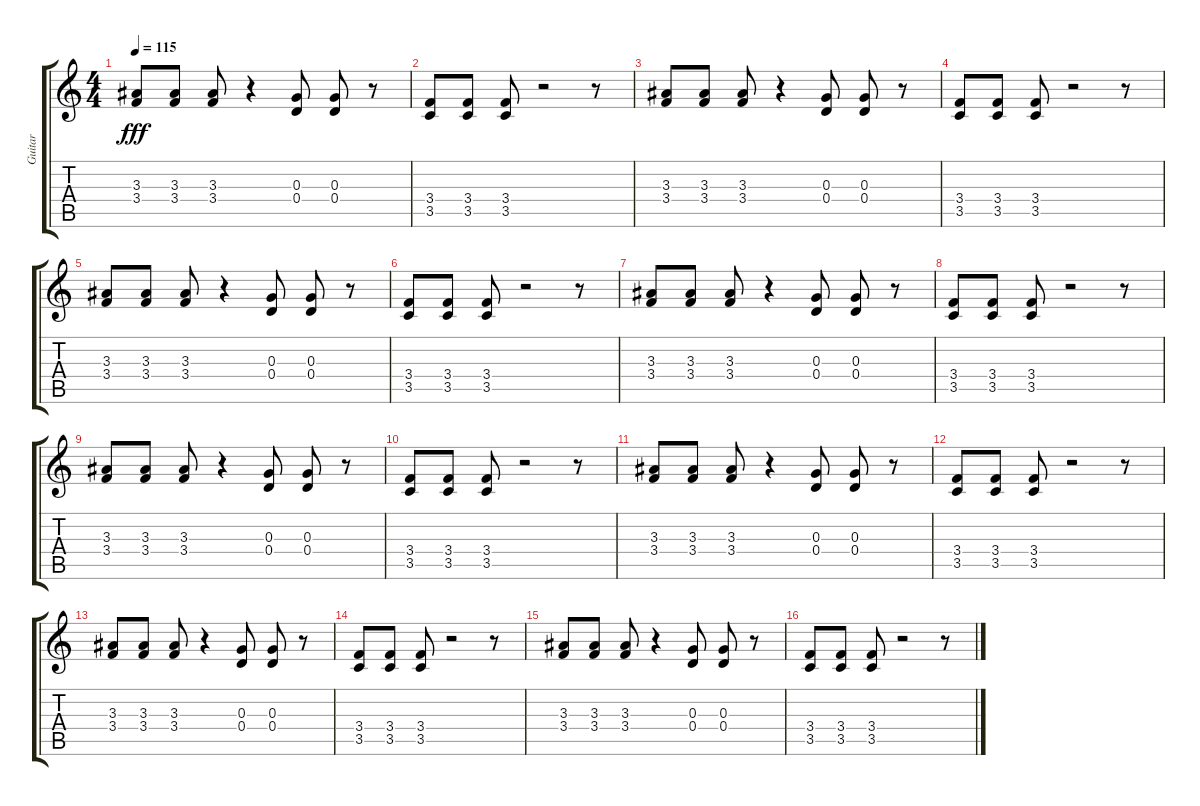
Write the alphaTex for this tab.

\track ("Guitar" "Guitar") {instrument distortionguitar}
\staff {score tabs}
\tuning (E4 B3 G3 D3 A2 E2) {hide}
\ts (4 4)
\tempo 115
\clef g2
\ks c
(3.3 3.4).8{dy fff instrument distortionguitar} (3.3 3.4).8 (3.3 3.4).8 r.4 (0.3 0.4).8 (0.3 0.4).8 r.8 |
(3.4 3.5).8 (3.4 3.5).8 (3.4 3.5).8 r.2 r.8 |
(3.3 3.4).8 (3.3 3.4).8 (3.3 3.4).8 r.4 (0.3 0.4).8 (0.3 0.4).8 r.8 |
(3.4 3.5).8 (3.4 3.5).8 (3.4 3.5).8 r.2 r.8 |
(3.3 3.4).8 (3.3 3.4).8 (3.3 3.4).8 r.4 (0.3 0.4).8 (0.3 0.4).8 r.8 |
(3.4 3.5).8 (3.4 3.5).8 (3.4 3.5).8 r.2 r.8 |
(3.3 3.4).8 (3.3 3.4).8 (3.3 3.4).8 r.4 (0.3 0.4).8 (0.3 0.4).8 r.8 |
(3.4 3.5).8 (3.4 3.5).8 (3.4 3.5).8 r.2 r.8 |
(3.3 3.4).8 (3.3 3.4).8 (3.3 3.4).8 r.4 (0.3 0.4).8 (0.3 0.4).8 r.8 |
(3.4 3.5).8 (3.4 3.5).8 (3.4 3.5).8 r.2 r.8 |
(3.3 3.4).8 (3.3 3.4).8 (3.3 3.4).8 r.4 (0.3 0.4).8 (0.3 0.4).8 r.8 |
(3.4 3.5).8 (3.4 3.5).8 (3.4 3.5).8 r.2 r.8 |
(3.3 3.4).8 (3.3 3.4).8 (3.3 3.4).8 r.4 (0.3 0.4).8 (0.3 0.4).8 r.8 |
(3.4 3.5).8 (3.4 3.5).8 (3.4 3.5).8 r.2 r.8 |
(3.3 3.4).8 (3.3 3.4).8 (3.3 3.4).8 r.4 (0.3 0.4).8 (0.3 0.4).8 r.8 |
(3.4 3.5).8 (3.4 3.5).8 (3.4 3.5).8 r.2 r.8
